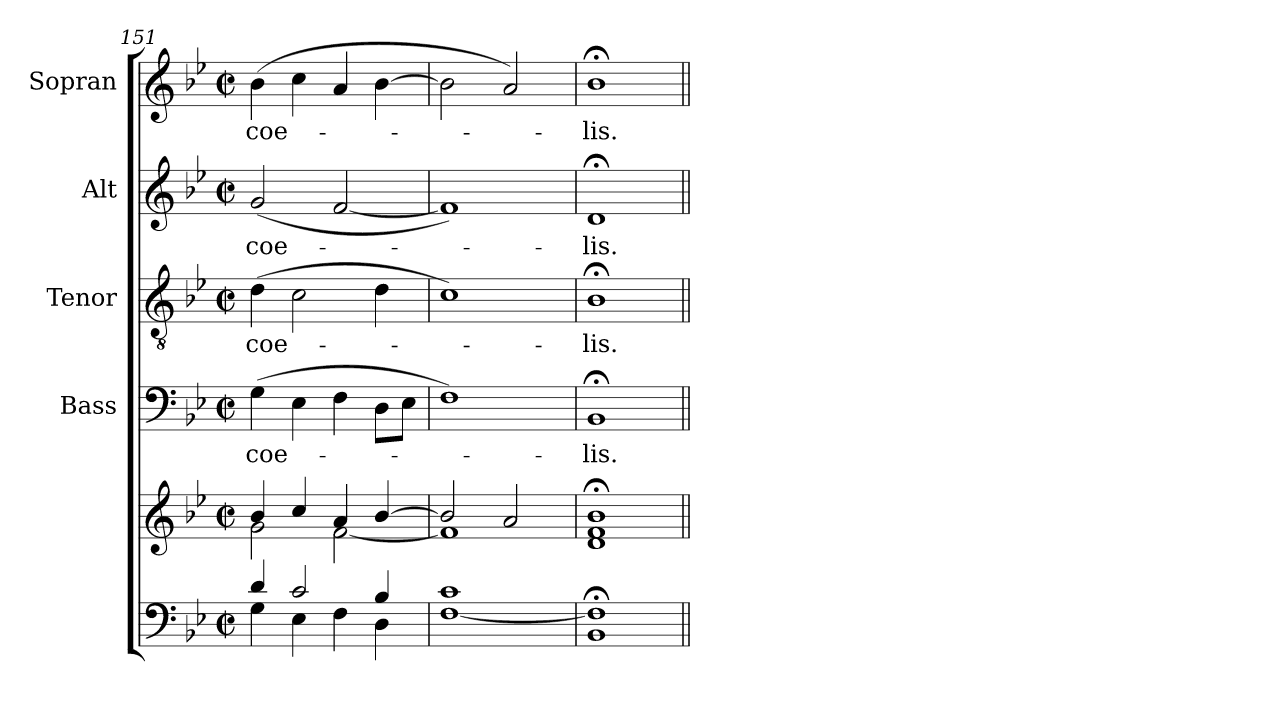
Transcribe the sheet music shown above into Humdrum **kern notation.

**kern	**kern	**kern	**text	**kern	**text	**kern	**text	**kern	**text
*part5	*part5	*part4	*part4	*part3	*part3	*part2	*part2	*part1	*part1
*staff6	*staff5	*staff4	*staff4	*staff3	*staff3	*staff2	*staff2	*staff1	*staff1
*	*	*I"Bass	*	*I"Tenor	*	*I"Alt	*	*I"Sopran	*
*	*	*I'B.	*	*I'T.	*	*I'A.	*	*I'S.	*
!!LO:LB:g=z
*clefF4	*clefG2	*clefF4	*	*clefGv2	*	*clefG2	*	*clefG2	*
*k[b-e-]	*k[b-e-]	*k[b-e-]	*	*k[b-e-]	*	*k[b-e-]	*	*k[b-e-]	*
*B-:	*B-:	*B-:	*	*B-:	*	*B-:	*	*B-:	*
*M2/2	*M2/2	*M2/2	*	*M2/2	*	*M2/2	*	*M2/2	*
*met(c|)	*met(c|)	*met(c|)	*	*met(c|)	*	*met(c|)	*	*met(c|)	*
=151	=151	=151	=151	=151	=151	=151	=151	=151	=151
*^	*^	*	*	*	*	*	*	*	*
!	!	!	!	!	!LO:LY:b	!	!LO:LY:b	!	!LO:LY:b	!	!LO:LY:b
4d/	4G\	4b-/	2g\	(>4G\	coe-	(>4d\	coe-	(<2g/	coe-	(>4b-\	coe-
2c/	4E-\	4cc/	.	4E-\	.	2c\	.	.	.	4cc\	.
.	4F\	4a/	[<2f\	4F\	.	.	.	[2f/	.	4a/	.
4B-/	4D\	[>4b-/	.	8D\L	.	4d\	.	.	.	[4b-\	.
.	.	.	.	8E-\J	.	.	.	.	.	.	.
=152	=152	=152	=152	=152	=152	=152	=152	=152	=152	=152	=152
1c	[<1F	2b-/]	1f]	1F)	.	1c)	.	1f])	.	2b-\]	.
.	.	2a/	.	.	.	.	.	.	.	2a/)	.
*v	*v	*	*	*	*	*	*	*	*	*	*
=153	=153	=153	=153	=153	=153	=153	=153	=153	=153	=153
!	!	!	!	!LO:LY:b	!	!LO:LY:b	!	!LO:LY:b	!	!LO:LY:b
1BB-;< 1F];<	1b-;<	1d 1f	1BB-;<	-lis.	1B-;<	-lis.	1d;<	-lis.	1b-;<	-lis.
*	*v	*v	*	*	*	*	*	*	*	*
=||	=||	=||	=||	=||	=||	=||	=||	=||	=||
*-	*-	*-	*-	*-	*-	*-	*-	*-	*-
